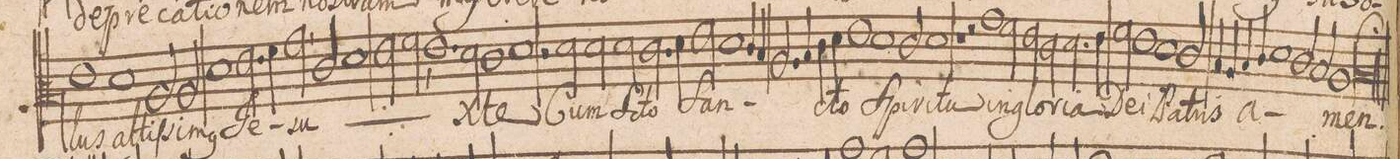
**kern	**text
*I"TENOR.	*
*clefC3	*
*k[]	*
*met(C|)	*
*M2/1	*
1e	-lus
1d	al-
=86-	=86-
2A/	-tiſ-
2A/	-si-
1d	-m(us)
=87-	=87-
2.e\	Je-
4f\	.
2g,\	-su
*	*ij
2c/	Je-
=88-	=88-
1d	.
2e\	.
2f,<\	-su
*	*Xij
=89-	=89-
1.e	X-
2d\	.
=90-	=90-
1c	.
1d	te
=91-	=91-
2r	.
2d\	Cum
2d\	S(an)-
2d\	-cto
=92-	=92-
2.c\	San-
4d\	.
2e\	.
1d	.
=93-	=93-
4c/	.
4B/	.
2.A/	.
4B/	.
=94-	=94-
4c\	.
4d\	.
1e	-cto
1d	Spi-
=95-	=95-
2c/	-ri-
1d	-tu
=96-	=96-
1r	.
2r	.
1g\	in
=97-	=97-
2f\	glo-
2e\	-ri-
2c\	-a
=98-	=98-
2.d\	De-
4e\	.
2f\	-i
1e	Pa-
=99-	=99-
1d	.
2c/	-tris
=100-	=100-
4B/	A-
4A/	.
4B/	.
4c/	.
1d	.
=101-	=101-
2c/	.
2B/	.
1A	.
=102-	=102-
0Bl;	-men.
==	==
*-	*-
